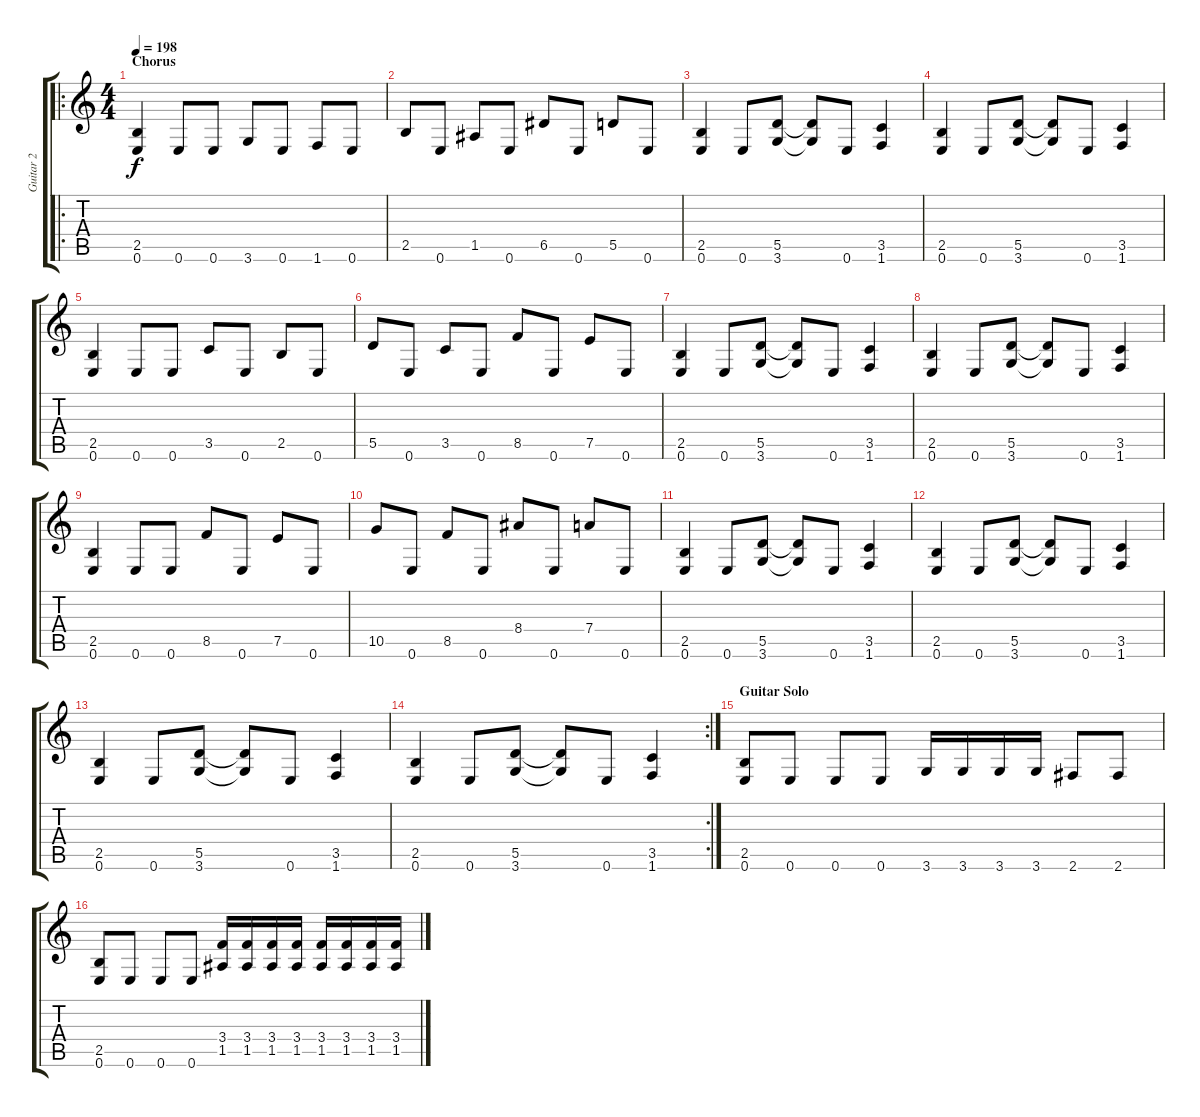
\track ("Guitar 2" "Guitar 2") {instrument overdrivenguitar}
\staff {score tabs}
\tuning (E4 B3 G3 D3 A2 E2) {hide}
\ro
\ts (4 4)
\section ("" "Chorus")
\tempo 198
\clef g2
\ks c
(2.5 0.6).4{dy f} 0.6.8 0.6.8 3.6.8 0.6.8 1.6.8 0.6.8 |
2.5.8 0.6.8 1.5.8 0.6.8 6.5.8 0.6.8 5.5.8 0.6.8 |
(2.5 0.6).4 0.6.8 (5.5 3.6).8 (5.5{t} 3.6{t}).8 0.6.8 (3.5 1.6).4 |
(2.5 0.6).4 0.6.8 (5.5 3.6).8 (5.5{t} 3.6{t}).8 0.6.8 (3.5 1.6).4 |
(2.5 0.6).4 0.6.8 0.6.8 3.5.8 0.6.8 2.5.8 0.6.8 |
5.5.8 0.6.8 3.5.8 0.6.8 8.5.8 0.6.8 7.5.8 0.6.8 |
(2.5 0.6).4 0.6.8 (5.5 3.6).8 (5.5{t} 3.6{t}).8 0.6.8 (3.5 1.6).4 |
(2.5 0.6).4 0.6.8 (5.5 3.6).8 (5.5{t} 3.6{t}).8 0.6.8 (3.5 1.6).4 |
(2.5 0.6).4 0.6.8 0.6.8 8.5.8 0.6.8 7.5.8 0.6.8 |
10.5.8 0.6.8 8.5.8 0.6.8 8.4.8 0.6.8 7.4.8 0.6.8 |
(2.5 0.6).4 0.6.8 (5.5 3.6).8 (5.5{t} 3.6{t}).8 0.6.8 (3.5 1.6).4 |
(2.5 0.6).4 0.6.8 (5.5 3.6).8 (5.5{t} 3.6{t}).8 0.6.8 (3.5 1.6).4 |
(2.5 0.6).4 0.6.8 (5.5 3.6).8 (5.5{t} 3.6{t}).8 0.6.8 (3.5 1.6).4 |
\rc 2
(2.5 0.6).4 0.6.8 (5.5 3.6).8 (5.5{t} 3.6{t}).8 0.6.8 (3.5 1.6).4 |
\section ("" "Guitar Solo")
(2.5 0.6).8 0.6.8 0.6.8 0.6.8 3.6.16 3.6.16 3.6.16 3.6.16 2.6.8 2.6.8 |
(2.5 0.6).8 0.6.8 0.6.8 0.6.8 (3.4 1.5).16 (3.4 1.5).16 (3.4 1.5).16 (3.4 1.5).16 (3.4 1.5).16 (3.4 1.5).16 (3.4 1.5).16 (3.4 1.5).16
